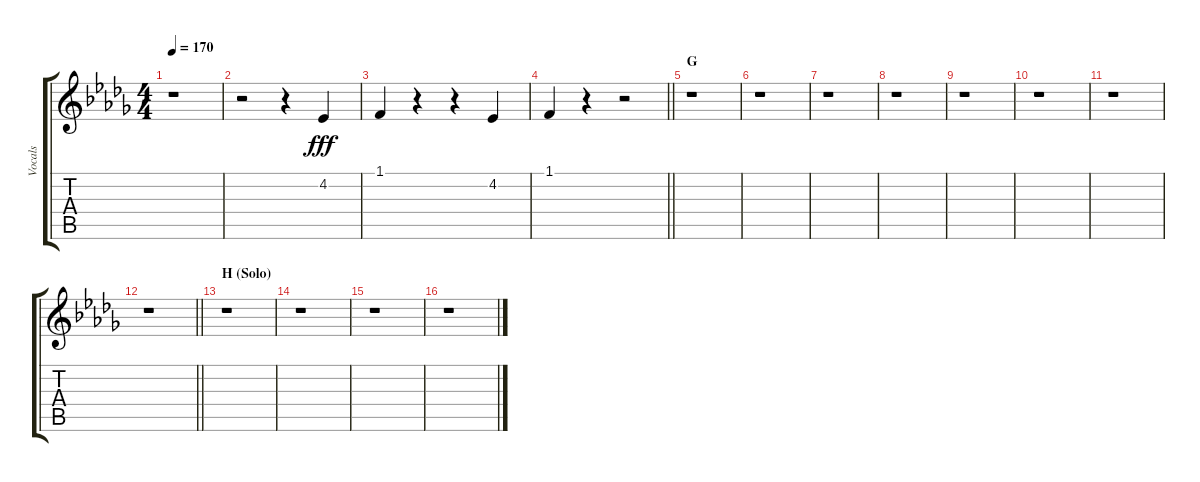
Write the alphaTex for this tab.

\track ("Vocals" "Vocals") {instrument voiceoohs}
\staff {score tabs}
\tuning (E4 B3 G3 D3 A2 E2) {hide}
\ts (4 4)
\tempo 170
\clef g2
\ks db
r.1{dy fff} |
r.2 r.4 4.2.4 |
1.1.4 r.4 r.4 4.2.4 |
\barLineRight lightlight
1.1.4 r.4 r.2 |
\section ("" "G")
r.1 |
r.1 |
r.1 |
r.1 |
r.1 |
r.1 |
r.1 |
\barLineRight lightlight
r.1 |
\section ("" "H (Solo)")
r.1 |
r.1 |
r.1 |
r.1
